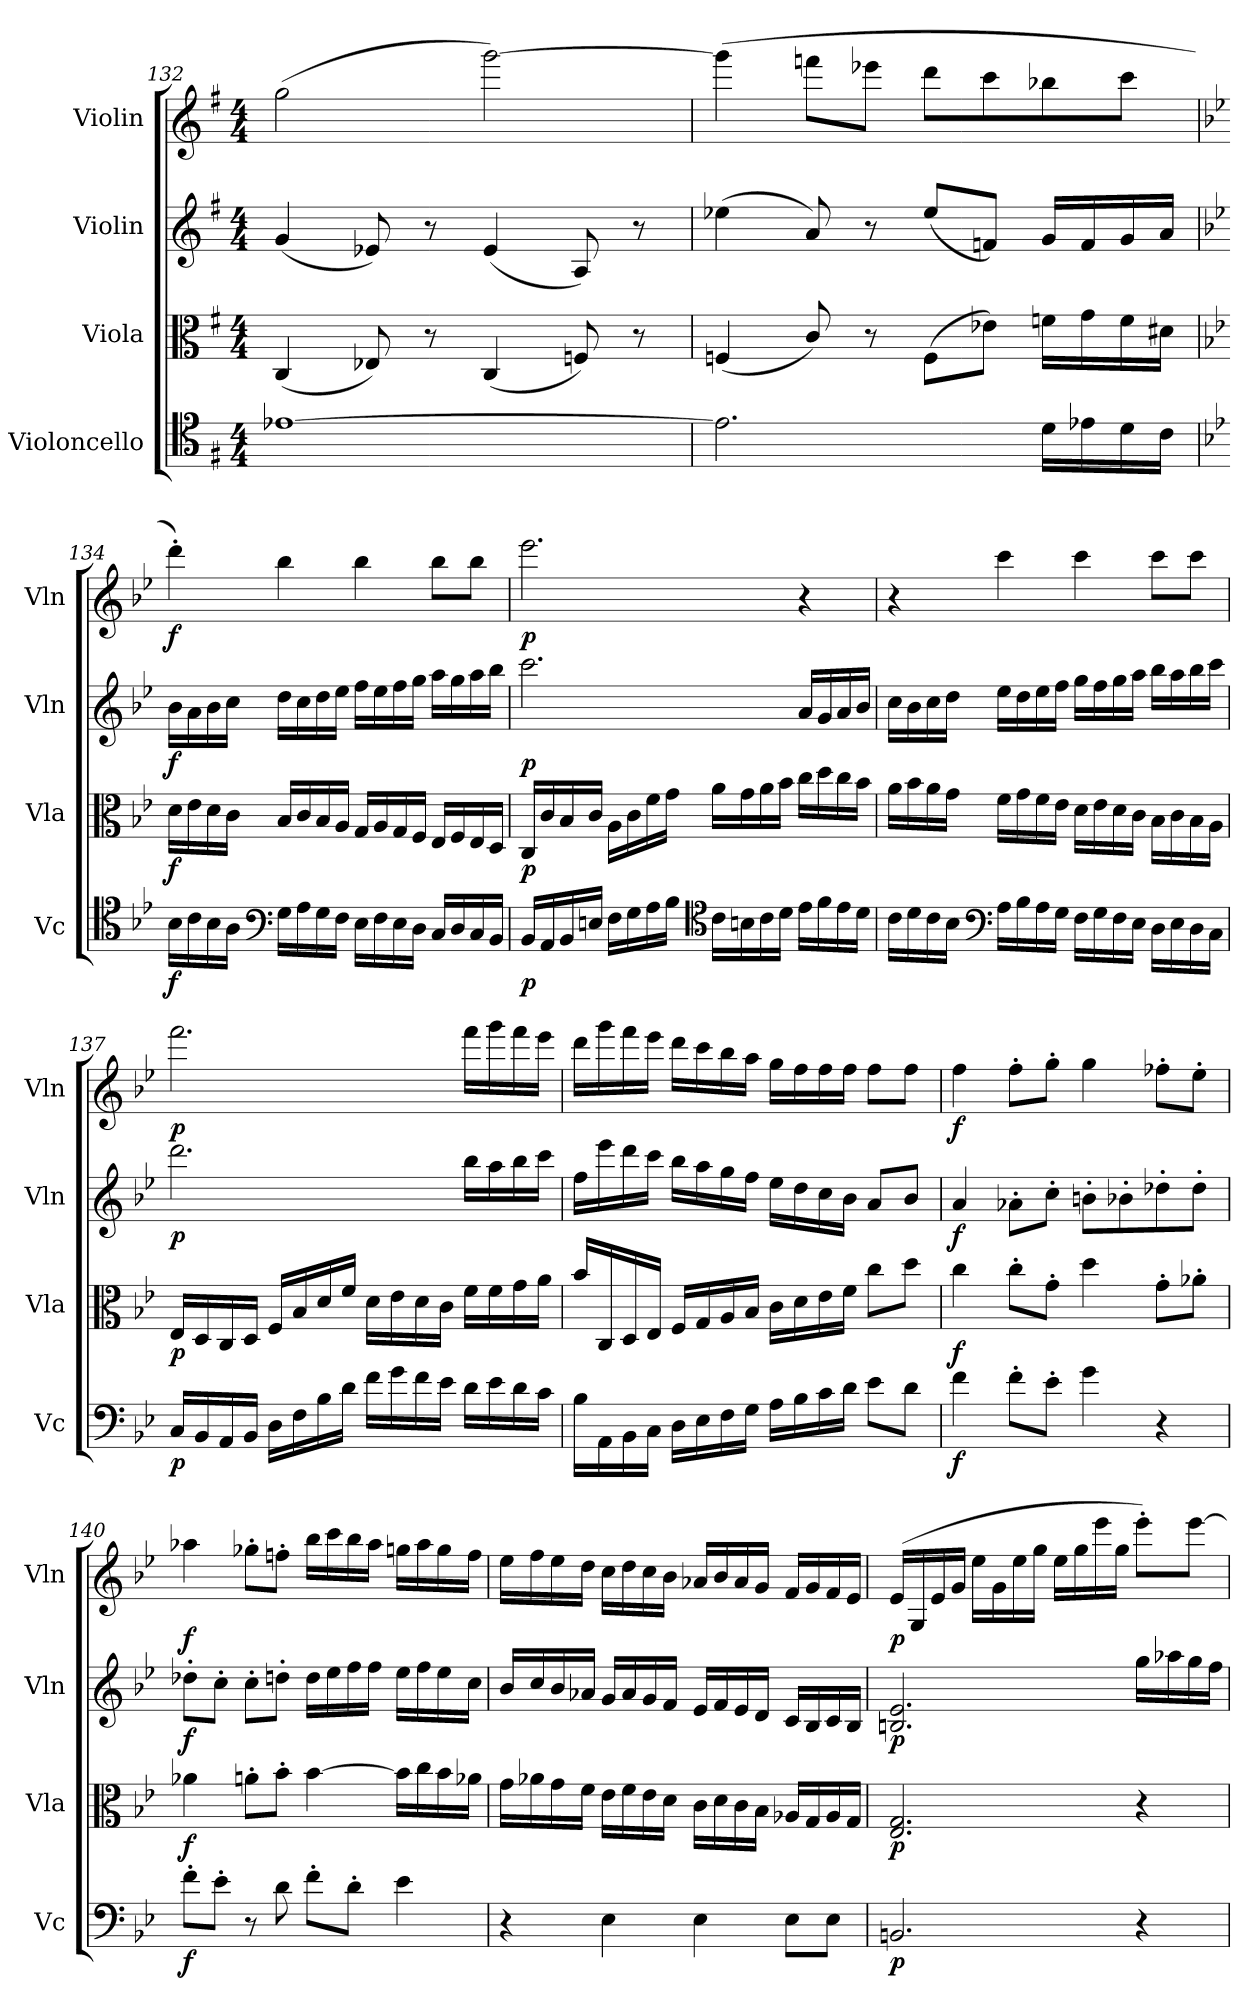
**kern	**dynam	**kern	**dynam	**kern	**dynam	**kern	**dynam
*part4	*part4	*part3	*part3	*part2	*part2	*part1	*part1
*staff4	*staff4	*staff3	*staff3	*staff2	*staff2	*staff1	*staff1
*I"Violoncello	*	*I"Viola	*	*I"Violin	*	*I"Violin	*
*I'Vc	*	*I'Vla	*	*I'Vln	*	*I'Vln	*
*clefC4	*	*clefC3	*	*clefG2	*	*clefG2	*
*k[f#]	*	*k[f#]	*	*k[f#]	*	*k[f#]	*
*M4/4	*	*M4/4	*	*M4/4	*	*M4/4	*
=132	=132	=132	=132	=132	=132	=132	=132
[1e-X	.	(4C/	.	(4g/	.	(2gg\	.
.	.	8E-X/)	.	8e-X/)	.	.	.
.	.	8r	.	8r	.	.	.
.	.	(4C/	.	(4e-/	.	[2ggg\)	.
.	.	8Fn/)	.	8A/)	.	.	.
.	.	8r	.	8r	.	.	.
=133	=133	=133	=133	=133	=133	=133	=133
2.e-\]	.	(4Fn/	.	(4ee-X\	.	(4ggg\]	.
.	.	8c/)	.	8a/)	.	8fffn\L	.
.	.	8r	.	8r	.	8eee-X\J	.
.	.	(8F\L	.	(8ee-/L	.	8ddd\L	.
.	.	8e-X\J)	.	8fn/J)	.	8ccc\	.
16d\LL	.	16fn\LL	.	16g/LL	.	8bb-X\	.
16e-X\	.	16g\	.	16f/	.	.	.
16d\	.	16f\	.	16g/	.	8ccc\J	.
16c\JJ	.	16d#X\JJ	.	16a/JJ	.	.	.
=134	=134	=134	=134	=134	=134	=134	=134
*k[b-e-]	*	*k[b-e-]	*	*k[b-e-]	*	*k[b-e-]	*
16B-\LL	f	16d\LL	f	16b-\LL	f	4ddd'\)	f
16c\	.	16e-\	.	16a\	.	.	.
16B-\	.	16d\	.	16b-\	.	.	.
16A\JJ	.	16c\JJ	.	16cc\JJ	.	.	.
*clefF4	*	*	*	*	*	*	*
16G\LL	.	16B-/LL	.	16dd\LL	.	4bb-\	.
16A\	.	16c/	.	16cc\	.	.	.
16G\	.	16B-/	.	16dd\	.	.	.
16F\JJ	.	16A/JJ	.	16ee-\JJ	.	.	.
16E-\LL	.	16G/LL	.	16ff\LL	.	4bb-\	.
16F\	.	16A/	.	16ee-\	.	.	.
16E-\	.	16G/	.	16ff\	.	.	.
16D\JJ	.	16F/JJ	.	16gg\JJ	.	.	.
16C/LL	.	16E-/LL	.	16aa\LL	.	8bb-\L	.
16D/	.	16F/	.	16gg\	.	.	.
16C/	.	16E-/	.	16aa\	.	8bb-\J	.
16BB-/JJ	.	16D/JJ	.	16bb-\JJ	.	.	.
=135	=135	=135	=135	=135	=135	=135	=135
16BB-/LL	p	16C/LL	p	2.ccc\	p	2.eee-\	p
16AA/	.	16c/	.	.	.	.	.
16BB-/	.	16B-/	.	.	.	.	.
16En/JJ	.	16c/JJ	.	.	.	.	.
16F\LL	.	16A\LL	.	.	.	.	.
16G\	.	16c\	.	.	.	.	.
16A\	.	16f\	.	.	.	.	.
16B-\JJ	.	16g\JJ	.	.	.	.	.
*clefC4	*	*	*	*	*	*	*
16c\LL	.	16a\LL	.	.	.	.	.
16Bn\	.	16g\	.	.	.	.	.
16c\	.	16a\	.	.	.	.	.
16d\JJ	.	16b-\JJ	.	.	.	.	.
16e-\LL	.	16cc\LL	.	16a/LL	.	4r	.
16f\	.	16dd\	.	16g/	.	.	.
16e-\	.	16cc\	.	16a/	.	.	.
16d\JJ	.	16b-\JJ	.	16b-/JJ	.	.	.
=136	=136	=136	=136	=136	=136	=136	=136
16c\LL	.	16a\LL	.	16cc\LL	.	4r	.
16d\	.	16b-\	.	16b-\	.	.	.
16c\	.	16a\	.	16cc\	.	.	.
16B-\JJ	.	16g\JJ	.	16dd\JJ	.	.	.
*clefF4	*	*	*	*	*	*	*
16A\LL	.	16f\LL	.	16ee-\LL	.	4ccc\	.
16B-\	.	16g\	.	16dd\	.	.	.
16A\	.	16f\	.	16ee-\	.	.	.
16G\JJ	.	16e-\JJ	.	16ff\JJ	.	.	.
16F\LL	.	16d\LL	.	16gg\LL	.	4ccc\	.
16G\	.	16e-\	.	16ff\	.	.	.
16F\	.	16d\	.	16gg\	.	.	.
16E-\JJ	.	16c\JJ	.	16aa\JJ	.	.	.
16D\LL	.	16B-\LL	.	16bb-\LL	.	8ccc\L	.
16E-\	.	16c\	.	16aa\	.	.	.
16D\	.	16B-\	.	16bb-\	.	8ccc\J	.
16C\JJ	.	16A\JJ	.	16ccc\JJ	.	.	.
=137	=137	=137	=137	=137	=137	=137	=137
16C/LL	p	16E-/LL	p	2.ddd\	p	2.fff\	p
16BB-/	.	16D/	.	.	.	.	.
16AA/	.	16C/	.	.	.	.	.
16BB-/JJ	.	16D/JJ	.	.	.	.	.
16D\LL	.	16F/LL	.	.	.	.	.
16F\	.	16B-/	.	.	.	.	.
16B-\	.	16d/	.	.	.	.	.
16d\JJ	.	16f/JJ	.	.	.	.	.
16f\LL	.	16d\LL	.	.	.	.	.
16g\	.	16e-\	.	.	.	.	.
16f\	.	16d\	.	.	.	.	.
16e-\JJ	.	16c\JJ	.	.	.	.	.
16d\LL	.	16f\LL	.	16bb-\LL	.	16fff\LL	.
16e-\	.	16f\	.	16aa\	.	16ggg\	.
16d\	.	16g\	.	16bb-\	.	16fff\	.
16c\JJ	.	16a\JJ	.	16ccc\JJ	.	16eee-\JJ	.
=138	=138	=138	=138	=138	=138	=138	=138
16B-\LL	.	16b-\LL	.	16ff\LL	.	16ddd\LL	.
16AA\	.	16C/	.	16eee-\	.	16ggg\	.
16BB-\	.	16D/	.	16ddd\	.	16fff\	.
16C\JJ	.	16E-/JJ	.	16ccc\JJ	.	16eee-\JJ	.
16D\LL	.	16F/LL	.	16bb-\LL	.	16ddd\LL	.
16E-\	.	16G/	.	16aa\	.	16ccc\	.
16F\	.	16A/	.	16gg\	.	16bb-\	.
16G\JJ	.	16B-/JJ	.	16ff\JJ	.	16aa\JJ	.
16A\LL	.	16c\LL	.	16ee-\LL	.	16gg\LL	.
16B-\	.	16d\	.	16dd\	.	16ff\	.
16c\	.	16e-\	.	16cc\	.	16ff\	.
16d\JJ	.	16f\JJ	.	16b-\JJ	.	16ff\JJ	.
8e-\L	.	8cc\L	.	8a/L	.	8ff\L	.
8d\J	.	8dd\J	.	8b-/J	.	8ff\J	.
=139	=139	=139	=139	=139	=139	=139	=139
4f\	f	4cc\	f	4a/	f	4ff\	f
8f'\L	.	8cc'\L	.	8a-X'\L	.	8ff'\L	.
8e-'\J	.	8g'\J	.	8cc'\J	.	8gg'\J	.
4g\	.	4dd\	.	8bn'\L	.	4gg\	.
.	.	.	.	8b-X'\	.	.	.
4r	.	8g'\L	.	8dd-X'\	.	8ff-X'\L	.
.	.	8a-X'\J	.	8dd-'\J	.	8ee-'\J	.
=140	=140	=140	=140	=140	=140	=140	=140
8f'\L	f	4a-X\	f	8dd-X'\L	f	4aa-X\	f
8e-'\J	.	.	.	8cc'\J	.	.	.
8r	.	8an'\L	.	8cc'\L	.	8gg-X'\L	.
8d\	.	8b-'\J	.	8ddn'\J	.	8ffn'\J	.
8f'\L	.	[4b-\	.	16dd\LL	.	16bb-\LL	.
.	.	.	.	16ee-\	.	16ccc\	.
8d'\J	.	.	.	16ff\	.	16bb-\	.
.	.	.	.	16ff\JJ	.	16aa-\JJ	.
4e-\	.	16b-\LL]	.	16ee-\LL	.	16ggn\LL	.
.	.	16cc\	.	16ff\	.	16aa-\	.
.	.	16b-\	.	16ee-\	.	16gg\	.
.	.	16a-X\JJ	.	16cc\JJ	.	16ff\JJ	.
=141	=141	=141	=141	=141	=141	=141	=141
4r	.	16g\LL	.	16b-/LL	.	16ee-\LL	.
.	.	16a-X\	.	16cc/	.	16ff\	.
.	.	16g\	.	16b-/	.	16ee-\	.
.	.	16f\JJ	.	16a-X/JJ	.	16dd\JJ	.
4E-\	.	16e-\LL	.	16g/LL	.	16cc\LL	.
.	.	16f\	.	16a-/	.	16dd\	.
.	.	16e-\	.	16g/	.	16cc\	.
.	.	16d\JJ	.	16f/JJ	.	16b-\JJ	.
4E-\	.	16c\LL	.	16e-/LL	.	16a-X/LL	.
.	.	16d\	.	16f/	.	16b-/	.
.	.	16c\	.	16e-/	.	16a-/	.
.	.	16B-\JJ	.	16d/JJ	.	16g/JJ	.
8E-\L	.	16A-X/LL	.	16c/LL	.	16f/LL	.
.	.	16G/	.	16B-/	.	16g/	.
8E-\J	.	16A-/	.	16c/	.	16f/	.
.	.	16G/JJ	.	16B-/JJ	.	16e-/JJ	.
=142	=142	=142	=142	=142	=142	=142	=142
2.BBn/	p	2.E-/ 2.G/	p	2.Bn/ 2.e-/	p	(16e-/LL	p
.	.	.	.	.	.	16G/	.
.	.	.	.	.	.	16e-/	.
.	.	.	.	.	.	16g/JJ	.
.	.	.	.	.	.	16ee-\LL	.
.	.	.	.	.	.	16g\	.
.	.	.	.	.	.	16ee-\	.
.	.	.	.	.	.	16gg\JJ	.
.	.	.	.	.	.	16ee-\LL	.
.	.	.	.	.	.	16gg\	.
.	.	.	.	.	.	16eee-\	.
.	.	.	.	.	.	16gg\JJ	.
4r	.	4r	.	16gg\LL	.	8eee-'\L)	.
.	.	.	.	16aa-X\	.	.	.
.	.	.	.	16gg\	.	[8eee-\J	.
.	.	.	.	16ff\JJ	.	.	.
=	=	=	=	=	=	=	=
*-	*-	*-	*-	*-	*-	*-	*-
